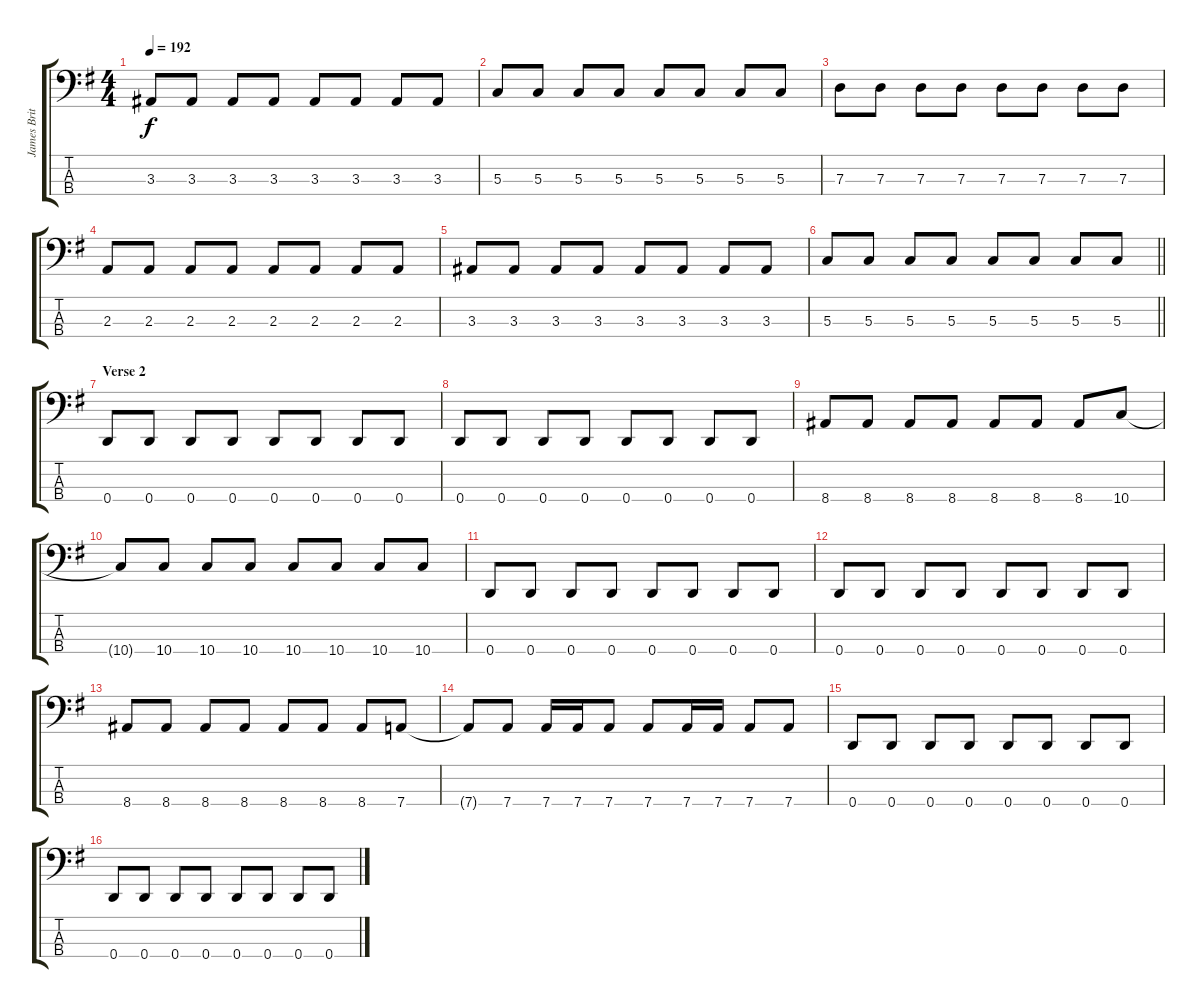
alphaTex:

\track ("James Britton" "James Brit") {instrument electricbasspick}
\staff {score tabs}
\tuning (F2 C2 G1 D1) {hide}
\ts (4 4)
\tempo 192
\clef f4
\ks g
3.3.8{dy f} 3.3.8 3.3.8 3.3.8 3.3.8 3.3.8 3.3.8 3.3.8 |
5.3.8 5.3.8 5.3.8 5.3.8 5.3.8 5.3.8 5.3.8 5.3.8 |
7.3.8 7.3.8 7.3.8 7.3.8 7.3.8 7.3.8 7.3.8 7.3.8 |
2.3.8 2.3.8 2.3.8 2.3.8 2.3.8 2.3.8 2.3.8 2.3.8 |
3.3.8 3.3.8 3.3.8 3.3.8 3.3.8 3.3.8 3.3.8 3.3.8 |
\barLineRight lightlight
5.3.8 5.3.8 5.3.8 5.3.8 5.3.8 5.3.8 5.3.8 5.3.8 |
\section ("" "Verse 2")
0.4.8 0.4.8 0.4.8 0.4.8 0.4.8 0.4.8 0.4.8 0.4.8 |
0.4.8 0.4.8 0.4.8 0.4.8 0.4.8 0.4.8 0.4.8 0.4.8 |
8.4.8 8.4.8 8.4.8 8.4.8 8.4.8 8.4.8 8.4.8 10.4.8 |
10.4{t}.8 10.4.8 10.4.8 10.4.8 10.4.8 10.4.8 10.4.8 10.4.8 |
0.4.8 0.4.8 0.4.8 0.4.8 0.4.8 0.4.8 0.4.8 0.4.8 |
0.4.8 0.4.8 0.4.8 0.4.8 0.4.8 0.4.8 0.4.8 0.4.8 |
8.4.8 8.4.8 8.4.8 8.4.8 8.4.8 8.4.8 8.4.8 7.4.8 |
7.4{t}.8 7.4.8 7.4.16 7.4.16 7.4.8 7.4.8 7.4.16 7.4.16 7.4.8 7.4.8 |
0.4.8 0.4.8 0.4.8 0.4.8 0.4.8 0.4.8 0.4.8 0.4.8 |
0.4.8 0.4.8 0.4.8 0.4.8 0.4.8 0.4.8 0.4.8 0.4.8
